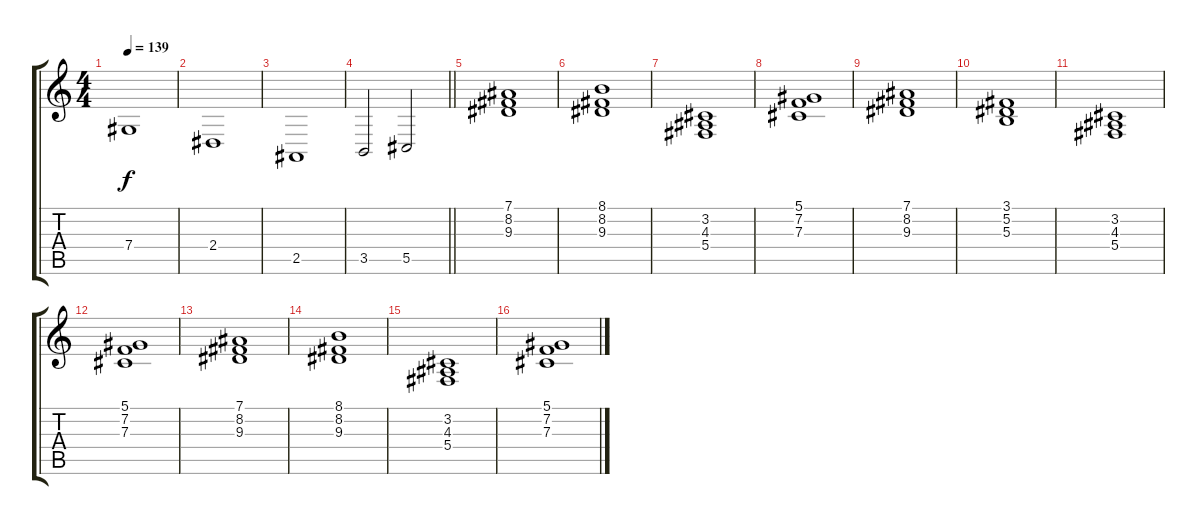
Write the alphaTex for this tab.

\track "" {instrument stringensemble1}
\staff {score tabs}
\tuning (Eb4 Bb3 Gb3 Db3 Ab2 Eb2) {hide}
\ts (4 4)
\tempo 139
\clef g2
\ks c
7.4.1{dy f} |
2.4.1 |
2.5.1 |
\barLineRight lightlight
3.5.2 5.5.2 |
(7.1 8.2 9.3).1{volume 11} |
(8.1 8.2 9.3).1 |
(3.2 4.3 5.4).1 |
(5.1 7.2 7.3).1 |
(7.1 8.2 9.3).1 |
(3.1 5.2 5.3).1 |
(3.2 4.3 5.4).1 |
(5.1 7.2 7.3).1 |
(7.1 8.2 9.3).1 |
(8.1 8.2 9.3).1 |
(3.2 4.3 5.4).1 |
(5.1 7.2 7.3).1
